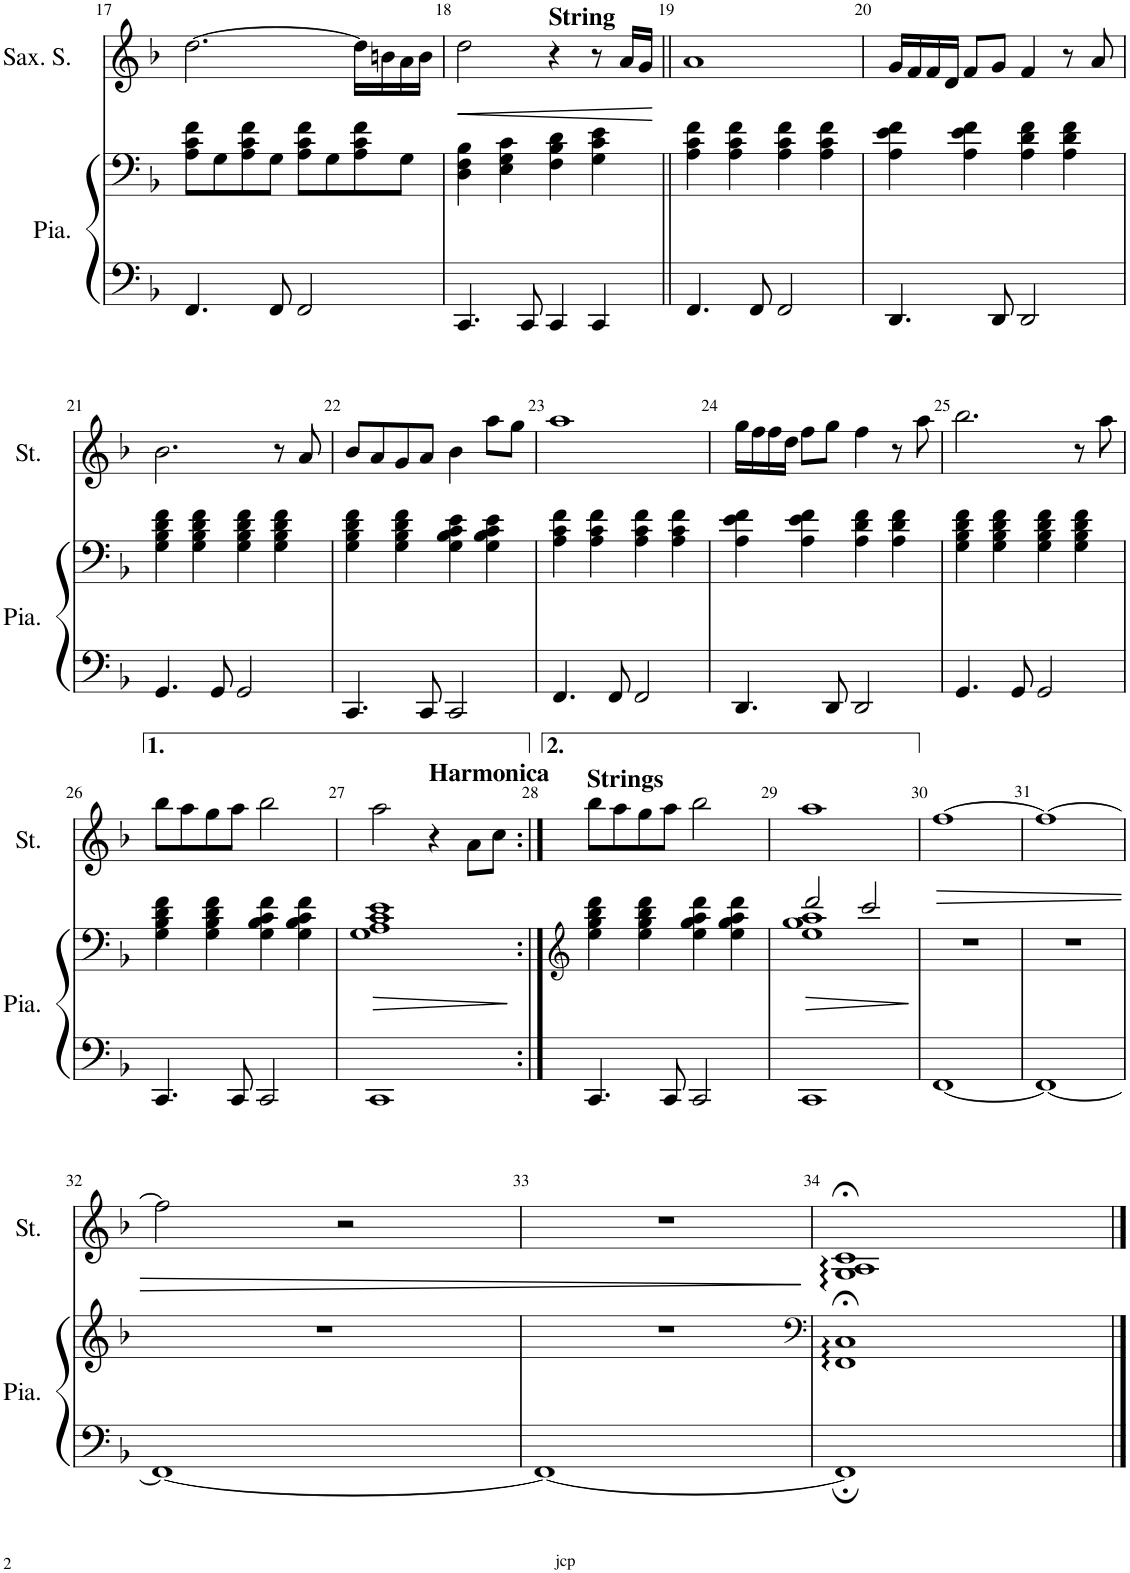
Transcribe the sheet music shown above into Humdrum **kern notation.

**kern	**kern	**dynam	**kern	**dynam
*part2	*part2	*part2	*part1	*part1
*staff3	*staff2	*staff2/3	*staff1	*staff1
*I"Piano	*	*	*I"Harmonica	*
*I'Pia.	*	*	*I'Harm.	*
!!LO:PB:g=z
*clefF4	*clefF4	*	*clefG2	*
*	*	*	*Trd1c2	*
*k[b-]	*k[b-]	*	*k[b-]	*
*M4/4	*M4/4	*	*M4/4	*
=17	=17	=17	=17	=17
4.FF/	8A\ 8c\ 8f\L	.	[2.dd\	.
.	8G\	.	.	.
.	8A\ 8c\ 8f\	.	.	.
8FF/	8G\J	.	.	.
2FF/	8A\ 8c\ 8f\L	.	.	.
.	8G\	.	.	.
.	8A\ 8c\ 8f\	.	16dd\LL]	.
.	.	.	16bn\	.
.	8G\J	.	16a\	.
.	.	.	16b\JJ	.
=18	=18	=18	=18	=18
!	!	!	!	!LO:HP:b
4.CC/	4D\ 4F\ 4B-\	.	2dd\	<
.	4E\ 4G\ 4c\	.	.	.
8CC/	.	.	.	.
!	!	!	!LO:TX:a:B:t=String	!
4CC/	4F\ 4B-\ 4d\	.	4r	.
4CC/	4G\ 4c\ 4e\	.	8r	.
.	.	.	16a/LL	.
.	.	.	16g/JJ	.
.	.	.	.	[
=19||	=19||	=19||	=19||	=19||
4.FF/	4A\ 4c\ 4f\	.	1a	.
.	4A\ 4c\ 4f\	.	.	.
8FF/	.	.	.	.
2FF/	4A\ 4c\ 4f\	.	.	.
.	4A\ 4c\ 4f\	.	.	.
=20	=20	=20	=20	=20
4.DD/	4A\ 4e\ 4f\	.	16g/LL	.
.	.	.	16f/	.
.	.	.	16f/	.
.	.	.	16d/JJ	.
.	4A\ 4e\ 4f\	.	8f/L	.
8DD/	.	.	8g/J	.
2DD/	4A\ 4d\ 4f\	.	4f/	.
.	4A\ 4d\ 4f\	.	8r	.
.	.	.	8a/	.
!!LO:LB:g=z
=21	=21	=21	=21	=21
4.GG/	4G\ 4B-\ 4d\ 4f\	.	2.b-\	.
.	4G\ 4B-\ 4d\ 4f\	.	.	.
8GG/	.	.	.	.
2GG/	4G\ 4B-\ 4d\ 4f\	.	.	.
.	4G\ 4B-\ 4d\ 4f\	.	8r	.
.	.	.	8a/	.
=22	=22	=22	=22	=22
4.CC/	4G\ 4B-\ 4d\ 4f\	.	8b-/L	.
.	.	.	8a/	.
.	4G\ 4B-\ 4d\ 4f\	.	8g/	.
8CC/	.	.	8a/J	.
2CC/	4G\ 4B-\ 4c\ 4e\	.	4b-\	.
.	4G\ 4B-\ 4c\ 4e\	.	8aa\L	.
.	.	.	8gg\J	.
=23	=23	=23	=23	=23
4.FF/	4A\ 4c\ 4f\	.	1aa	.
.	4A\ 4c\ 4f\	.	.	.
8FF/	.	.	.	.
2FF/	4A\ 4c\ 4f\	.	.	.
.	4A\ 4c\ 4f\	.	.	.
=24	=24	=24	=24	=24
4.DD/	4A\ 4e\ 4f\	.	16gg\LL	.
.	.	.	16ff\	.
.	.	.	16ff\	.
.	.	.	16dd\JJ	.
.	4A\ 4e\ 4f\	.	8ff\L	.
8DD/	.	.	8gg\J	.
2DD/	4A\ 4d\ 4f\	.	4ff\	.
.	4A\ 4d\ 4f\	.	8r	.
.	.	.	8aa\	.
=25	=25	=25	=25	=25
4.GG/	4G\ 4B-\ 4d\ 4f\	.	2.bb-\	.
.	4G\ 4B-\ 4d\ 4f\	.	.	.
8GG/	.	.	.	.
2GG/	4G\ 4B-\ 4d\ 4f\	.	.	.
.	4G\ 4B-\ 4d\ 4f\	.	8r	.
.	.	.	8aa\	.
!!LO:LB:g=z
=26	=26	=26	=26	=26
4.CC/	4G\ 4B-\ 4d\ 4f\	.	8bb-\L	.
.	.	.	8aa\	.
.	4G\ 4B-\ 4d\ 4f\	.	8gg\	.
8CC/	.	.	8aa\J	.
2CC/	4G\ 4B-\ 4c\ 4f\	.	2bb-\	.
.	4G\ 4B-\ 4c\ 4f\	.	.	.
=27	=27	=27	=27	=27
!	!	!LO:HP:b	!	!
1CC	1G 1A 1c 1e	>	2aa\	.
!	!	!	!LO:TX:a:B:t=Harmonica	!
.	.	.	4r	.
.	.	.	8a\L	.
.	.	.	8cc\J	.
.	.	]	.	.
=28:|!	=28:|!	=28:|!	=28:|!	=28:|!
*	*clefG2	*	*	*
!	!	!	!LO:TX:a:B:t=Strings	!
4.CC/	4ee\ 4gg\ 4bb-\ 4ddd\	.	8bb-\L	.
.	.	.	8aa\	.
.	4ee\ 4gg\ 4bb-\ 4ddd\	.	8gg\	.
8CC/	.	.	8aa\J	.
2CC/	4ee\ 4gg\ 4aa\ 4ddd\	.	2bb-\	.
.	4ee\ 4gg\ 4aa\ 4ddd\	.	.	.
=29	=29	=29	=29	=29
!	!	!LO:HP:b	!	!
*	*^	*	*	*
1CC	2ddd/	1ee 1gg 1aa	>	1aa	.
.	2ccc/	.	.	.	.
*	*v	*v	*	*	*
.	.	]	.	.
=30	=30	=30	=30	=30
!	!	!	!	!LO:HP:b
[1FF	1r	.	[1ff	>
=31	=31	=31	=31	=31
1FF_	1r	.	1ff_	.
!!LO:LB:g=z
=32	=32	=32	=32	=32
1FF_	1r	.	2ff\]	.
.	.	.	2r	.
=33	=33	=33	=33	=33
1FF_	1r	.	1r	.
.	.	.	.	]
=34	=34	=34	=34	=34
*	*clefF4	*	*	*
1FF;]	1FF::;< 1C::;<	.	1G::;< 1A::;< 1c::;<	.
==	==	==	==	==
*-	*-	*-	*-	*-
